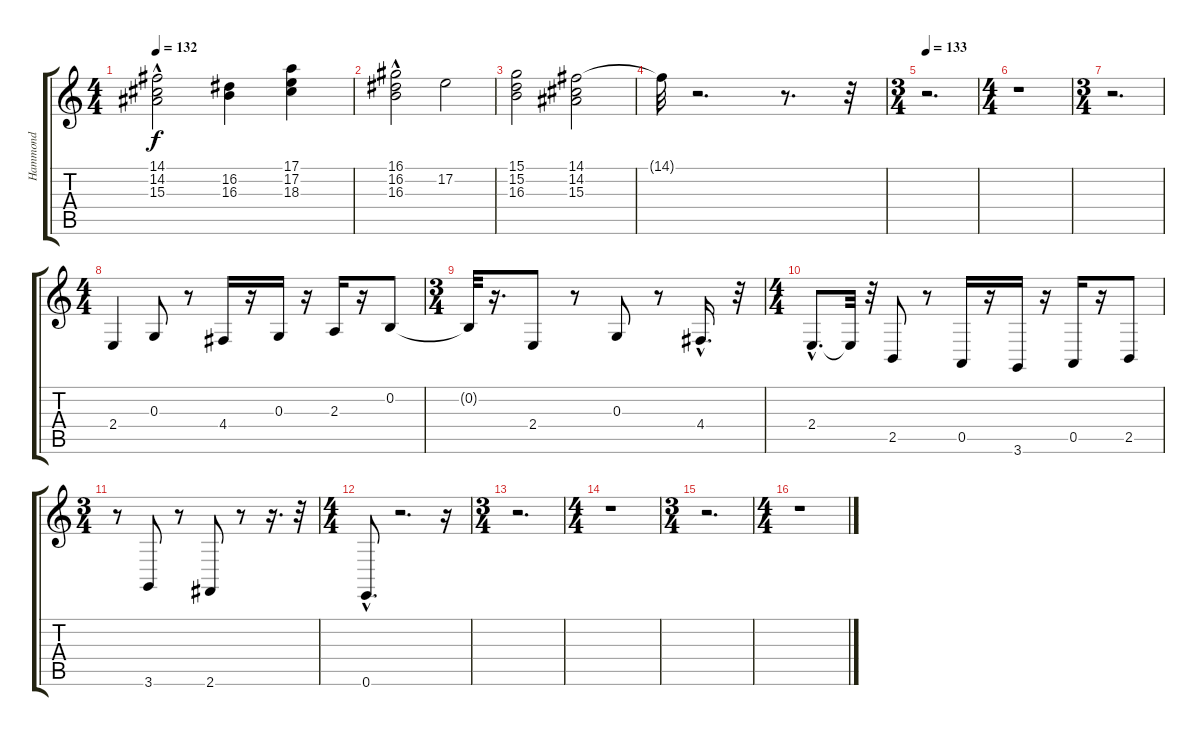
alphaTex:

\track ("Hammond" "Hammond") {instrument drawbarorgan}
\staff {score tabs}
\tuning (E4 B3 G3 D3 A2 E2) {hide}
\ts (4 4)
\tempo 132
\clef g2
\ks c
(14.1{hac} 14.2 15.3).2{dy f} (16.2 16.3).4 (17.1 17.2 18.3).4 |
(16.1 16.2 16.3{hac}).2 17.2.2 |
(15.1 15.2 16.3).2 (14.1 14.2 15.3).2 |
14.1{t}.32 r.2{d} r.8{d} r.32 |
\ts (3 4)
\tempo 133
r.2{d} |
\ts (4 4)
r.1 |
\ts (3 4)
r.2{d} |
\ts (4 4)
2.4.4{instrument percussiveorgan} 0.3.8 r.8 4.4.16 r.16 0.3.16 r.16 2.3.16 r.16 0.2.8 |
\ts (3 4)
0.2{t}.32 r.16{d} 2.4.8 r.8 0.3.8 r.8 4.4{hac}.16{d} r.32 |
\ts (4 4)
2.4{hac}.8{d} 2.4{t}.32 r.32 2.5.8 r.8 0.5.16 r.16 3.6.16 r.16 0.5.16 r.16 2.5.8 |
\ts (3 4)
r.8 3.6.8 r.8 2.6.8 r.8 r.16{d} r.32 |
\ts (4 4)
0.6{hac}.8{d} r.2{d} r.16 |
\ts (3 4)
r.2{d} |
\ts (4 4)
r.1 |
\ts (3 4)
r.2{d} |
\ts (4 4)
r.1
